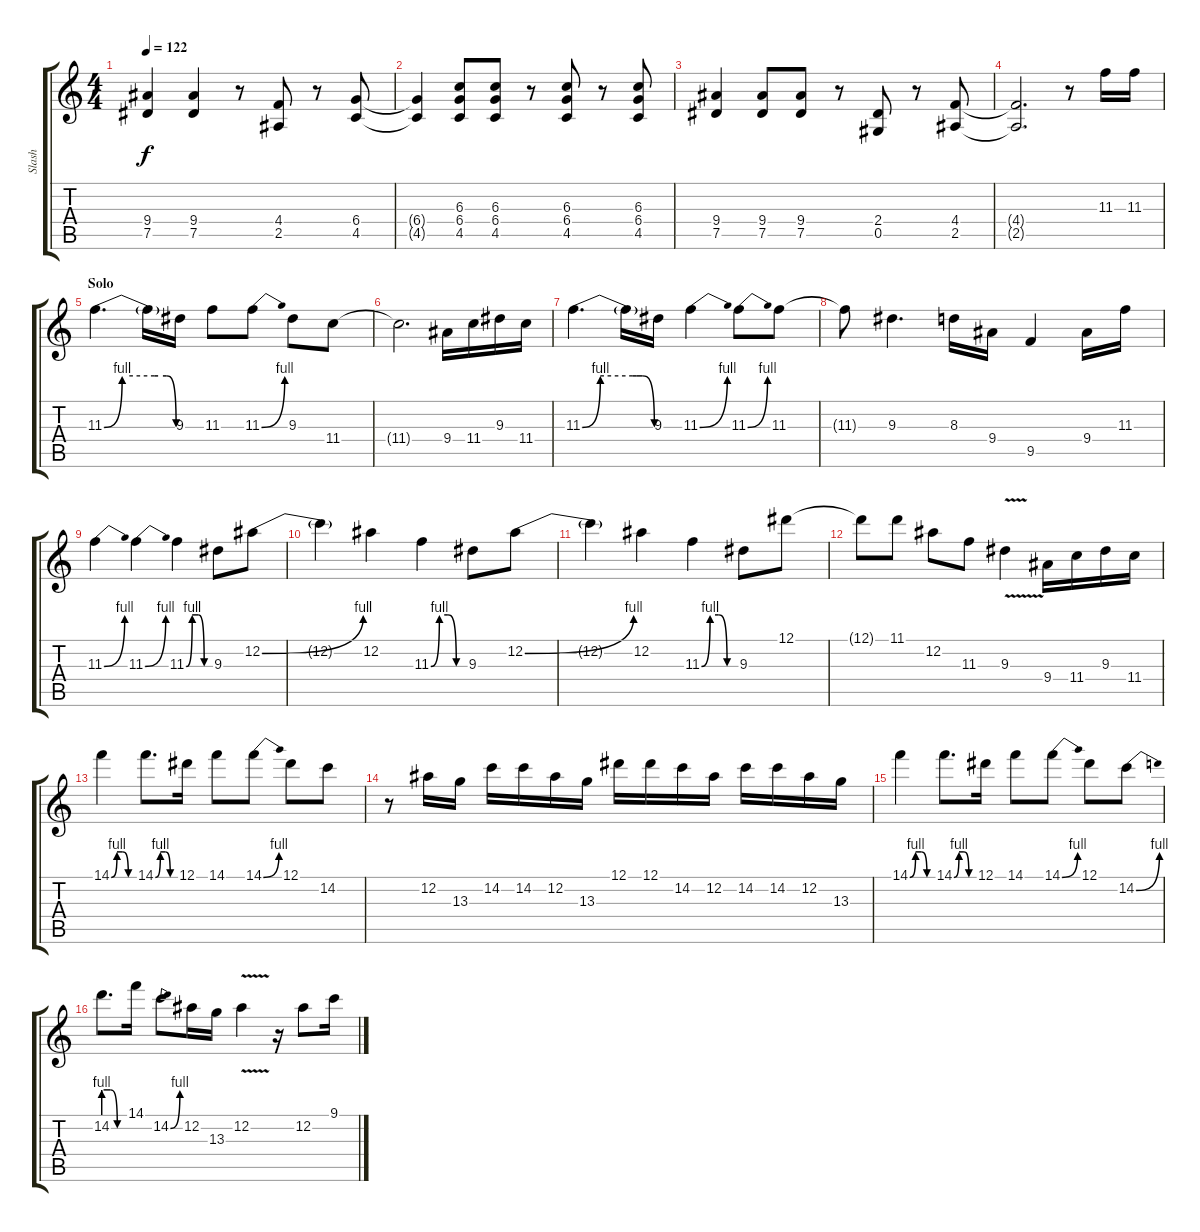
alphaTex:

\track ("Slash" "Slash") {instrument distortionguitar}
\staff {score tabs}
\tuning (Eb4 Bb3 Gb3 Db3 Ab2 Eb2) {hide}
\ts (4 4)
\tempo 122
\clef g2
\ks c
(9.4 7.5).4{dy f} (9.4 7.5).4 r.8 (4.4 2.5).8 r.8 (6.4 4.5).8 |
(6.4{t} 4.5{t}).4 (6.3 6.4 4.5).8 (6.3 6.4 4.5).8 r.8 (6.3 6.4 4.5).8 r.8 (6.3 6.4 4.5).8 |
(9.4 7.5).4 (9.4 7.5).8 (9.4 7.5).8 r.8 (2.4 0.5).8 r.8 (4.4 2.5).8 |
(4.4{t} 2.5{t}).2{d} r.8 11.3.16 11.3.16 |
\section ("" "Solo")
11.3{be (custom 0 0 15 4 30 4 42 4 45 4 52 4 60 0)}.4{d} 11.3{t}.16 9.3.16 11.3.8 11.3{be (bend 0 0 60 4)}.8 9.3.8 11.4.8 |
11.4{t}.2{d} 9.4.16 11.4.16 9.3.16 11.4.16 |
11.3{be (custom 0 0 15 4 30 4 42 4 45 4 50 4 60 0)}.4{d} 11.3{t}.16 9.3.16 11.3{be (bend 0 0 60 4)}.4 11.3{be (bend 0 0 60 4)}.8 11.3.8 |
11.3{t}.8 9.3.4{d} 8.3.16 9.4.16 9.5.4 9.4.16 11.3.16 |
11.3{be (bend 0 0 60 4)}.4 11.3{be (bend 0 0 60 4)}.4 11.3{be (custom 0 0 15 4 30 4 45 0 60 0)}.4 9.3.8 12.2{be (bend 0 0 60 4)}.8 |
12.2{t}.4 12.2.4 11.3{be (custom 0 0 15 4 30 4 45 0 60 0)}.4 9.3.8 12.2{be (bend 0 0 60 4)}.8 |
12.2{t}.4 12.2.4 11.3{be (custom 0 0 15 4 30 4 45 0 60 0)}.4 9.3.8 12.1.8 |
12.1{t}.8 11.1.8 12.2.8 11.3.8 9.3{v}.4 9.4.16 11.4.16 9.3.16 11.4.16 |
14.1{be (custom 0 0 15 4 30 4 45 0 60 0)}.4 14.1{be (custom 0 0 15 4 30 4 45 0 60 0)}.8{d} 12.1.16 14.1.8 14.1{be (bend 0 0 60 4)}.8 12.1.8 14.2.8 |
r.8 12.2.16 13.3.16 14.2.16 14.2.16 12.2.16 13.3.16 12.1.16 12.1.16 14.2.16 12.2.16 14.2.16 14.2.16 12.2.16 13.3.16 |
14.1{be (custom 0 0 15 4 30 4 45 0 60 0)}.4 14.1{be (custom 0 0 15 4 30 4 45 0 60 0)}.8{d} 12.1.16 14.1.8 14.1{be (bend 0 0 60 4)}.8 12.1.8 14.2{be (bend 0 0 60 4)}.8 |
14.2{be (custom 0 4 20 4 40 0 60 0)}.8{d} 14.1.16 14.2{be (bend 0 0 60 4)}.8 12.2.16 13.3.16 12.2{v}.4 r.16 12.2.8 9.1.16
